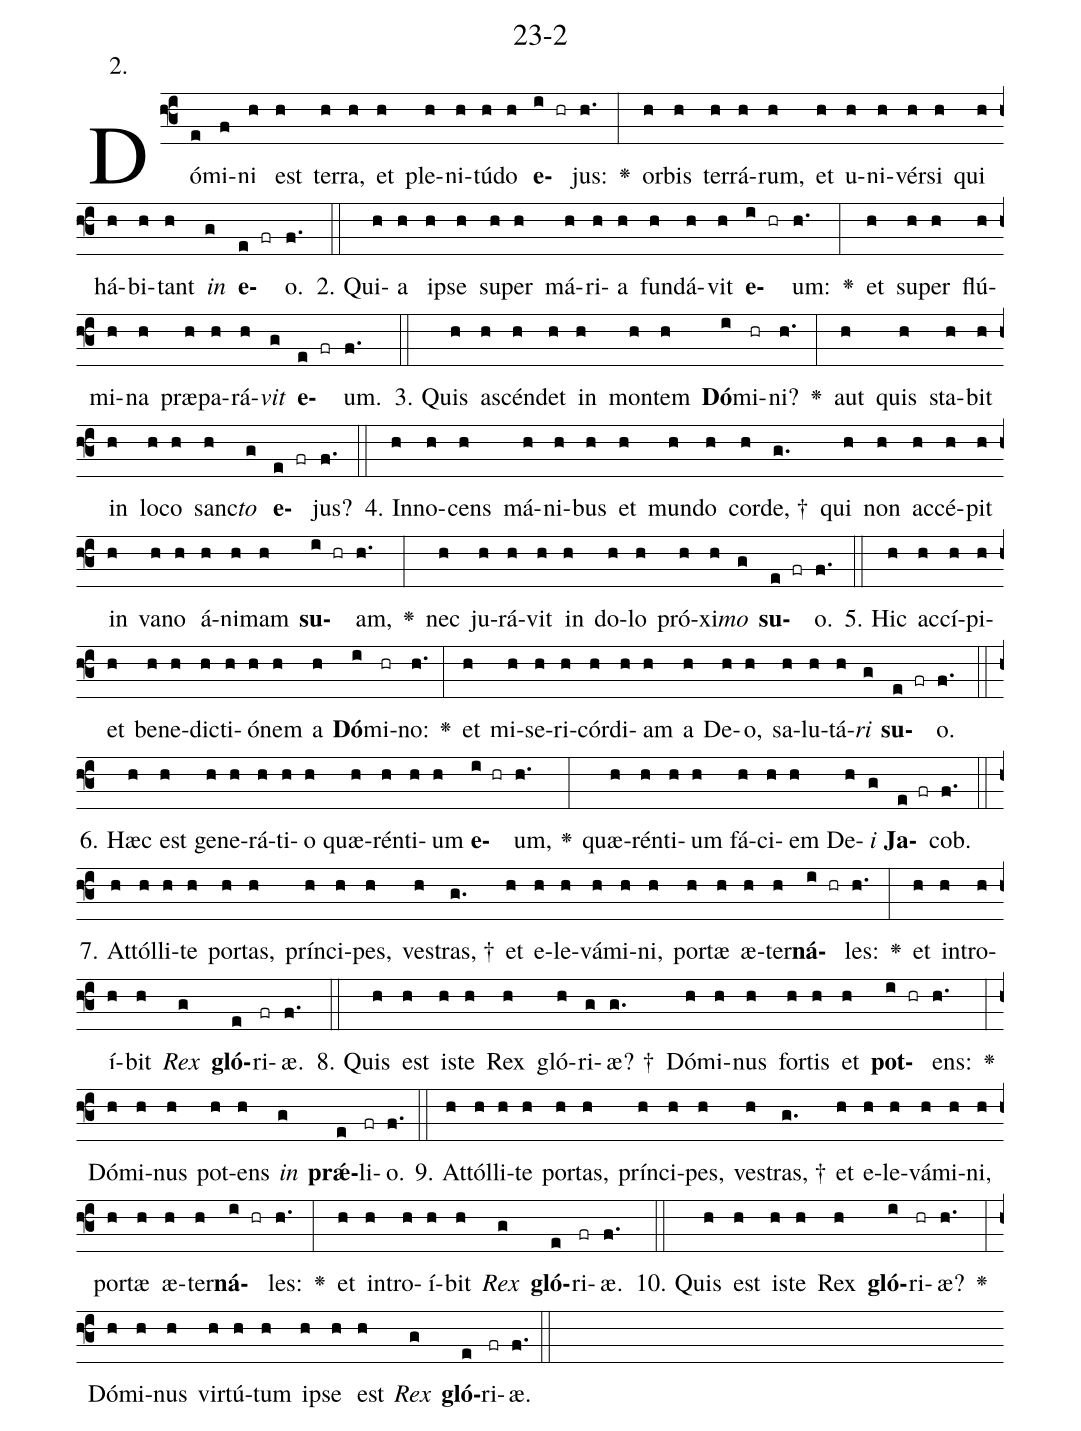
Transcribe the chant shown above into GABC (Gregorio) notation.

name: 23-2;
annotation: 2.;
%%
(f3)Dó(e)mi(f)ni(h) est(h) ter(h)ra,(h) et(h) ple(h)ni(h)tú(h)do(h) <b>e</b>(i hr)jus:(h.) <v>\greheightstar</v>(:) or(h)bis(h) ter(h)rá(h)rum,(h) et(h) u(h)ni(h)vér(h)si(h) qui(h) há(h)bi(h)tant(h) <i>in</i>(g) <b>e</b>(e fr)o.(f.) (::)
2. Qui(h)a(h) ip(h)se(h) su(h)per(h) má(h)ri(h)a(h) fun(h)dá(h)vit(h) <b>e</b>(i hr)um:(h.) <v>\greheightstar</v>(:) et(h) su(h)per(h) flú(h)mi(h)na(h) præ(h)pa(h)rá(h)<i>vit</i>(g) <b>e</b>(e fr)um.(f.) (::)
3. Quis(h) a(h)scén(h)det(h) in(h) mon(h)tem(h) <b>Dó</b>(i)mi(hr)ni?(h.) <v>\greheightstar</v>(:) aut(h) quis(h) sta(h)bit(h) in(h) lo(h)co(h) sanc(h)<i>to</i>(g) <b>e</b>(e fr)jus?(f.) (::)
4. In(h)no(h)cens(h) má(h)ni(h)bus(h) et(h) mun(h)do(h) cor(h)de, †(g.) qui(h) non(h) ac(h)cé(h)pit(h) in(h) va(h)no(h) á(h)ni(h)mam(h) <b>su</b>(i hr)am,(h.) <v>\greheightstar</v>(:) nec(h) ju(h)rá(h)vit(h) in(h) do(h)lo(h) pró(h)xi(h)<i>mo</i>(g) <b>su</b>(e fr)o.(f.) (::)
5. Hic(h) ac(h)cí(h)pi(h)et(h) be(h)ne(h)dic(h)ti(h)ó(h)nem(h) a(h) <b>Dó</b>(i)mi(hr)no:(h.) <v>\greheightstar</v>(:) et(h) mi(h)se(h)ri(h)cór(h)di(h)am(h) a(h) De(h)o,(h) sa(h)lu(h)tá(h)<i>ri</i>(g) <b>su</b>(e fr)o.(f.) (::)
6. Hæc(h) est(h) ge(h)ne(h)rá(h)ti(h)o(h) quæ(h)rén(h)ti(h)um(h) <b>e</b>(i hr)um,(h.) <v>\greheightstar</v>(:) quæ(h)rén(h)ti(h)um(h) fá(h)ci(h)em(h) De(h)<i>i</i>(g) <b>Ja</b>(e fr)cob.(f.) (::)
7. At(h)tól(h)li(h)te(h) por(h)tas,(h) prín(h)ci(h)pes,(h) ves(h)tras, †(g.) et(h) e(h)le(h)vá(h)mi(h)ni,(h) por(h)tæ(h) æ(h)ter(h)<b>ná</b>(i hr)les:(h.) <v>\greheightstar</v>(:) et(h) in(h)tro(h)í(h)bit(h) <i>Rex</i>(g) <b>gló</b>(e)ri(fr)æ.(f.) (::)
8. Quis(h) est(h) is(h)te(h) Rex(h) gló(h)ri(g)æ? †(g.) Dó(h)mi(h)nus(h) for(h)tis(h) et(h) <b>pot</b>(i hr)ens:(h.) <v>\greheightstar</v>(:) Dó(h)mi(h)nus(h) pot(h)ens(h) <i>in</i>(g) <b>prǽ</b>(e)li(fr)o.(f.) (::)
9. At(h)tól(h)li(h)te(h) por(h)tas,(h) prín(h)ci(h)pes,(h) ves(h)tras, †(g.) et(h) e(h)le(h)vá(h)mi(h)ni,(h) por(h)tæ(h) æ(h)ter(h)<b>ná</b>(i hr)les:(h.) <v>\greheightstar</v>(:) et(h) in(h)tro(h)í(h)bit(h) <i>Rex</i>(g) <b>gló</b>(e)ri(fr)æ.(f.) (::)
10. Quis(h) est(h) is(h)te(h) Rex(h) <b>gló</b>(i)ri(hr)æ?(h.) <v>\greheightstar</v>(:) Dó(h)mi(h)nus(h) vir(h)tú(h)tum(h) ip(h)se(h) est(h) <i>Rex</i>(g) <b>gló</b>(e)ri(fr)æ.(f.) (::)
